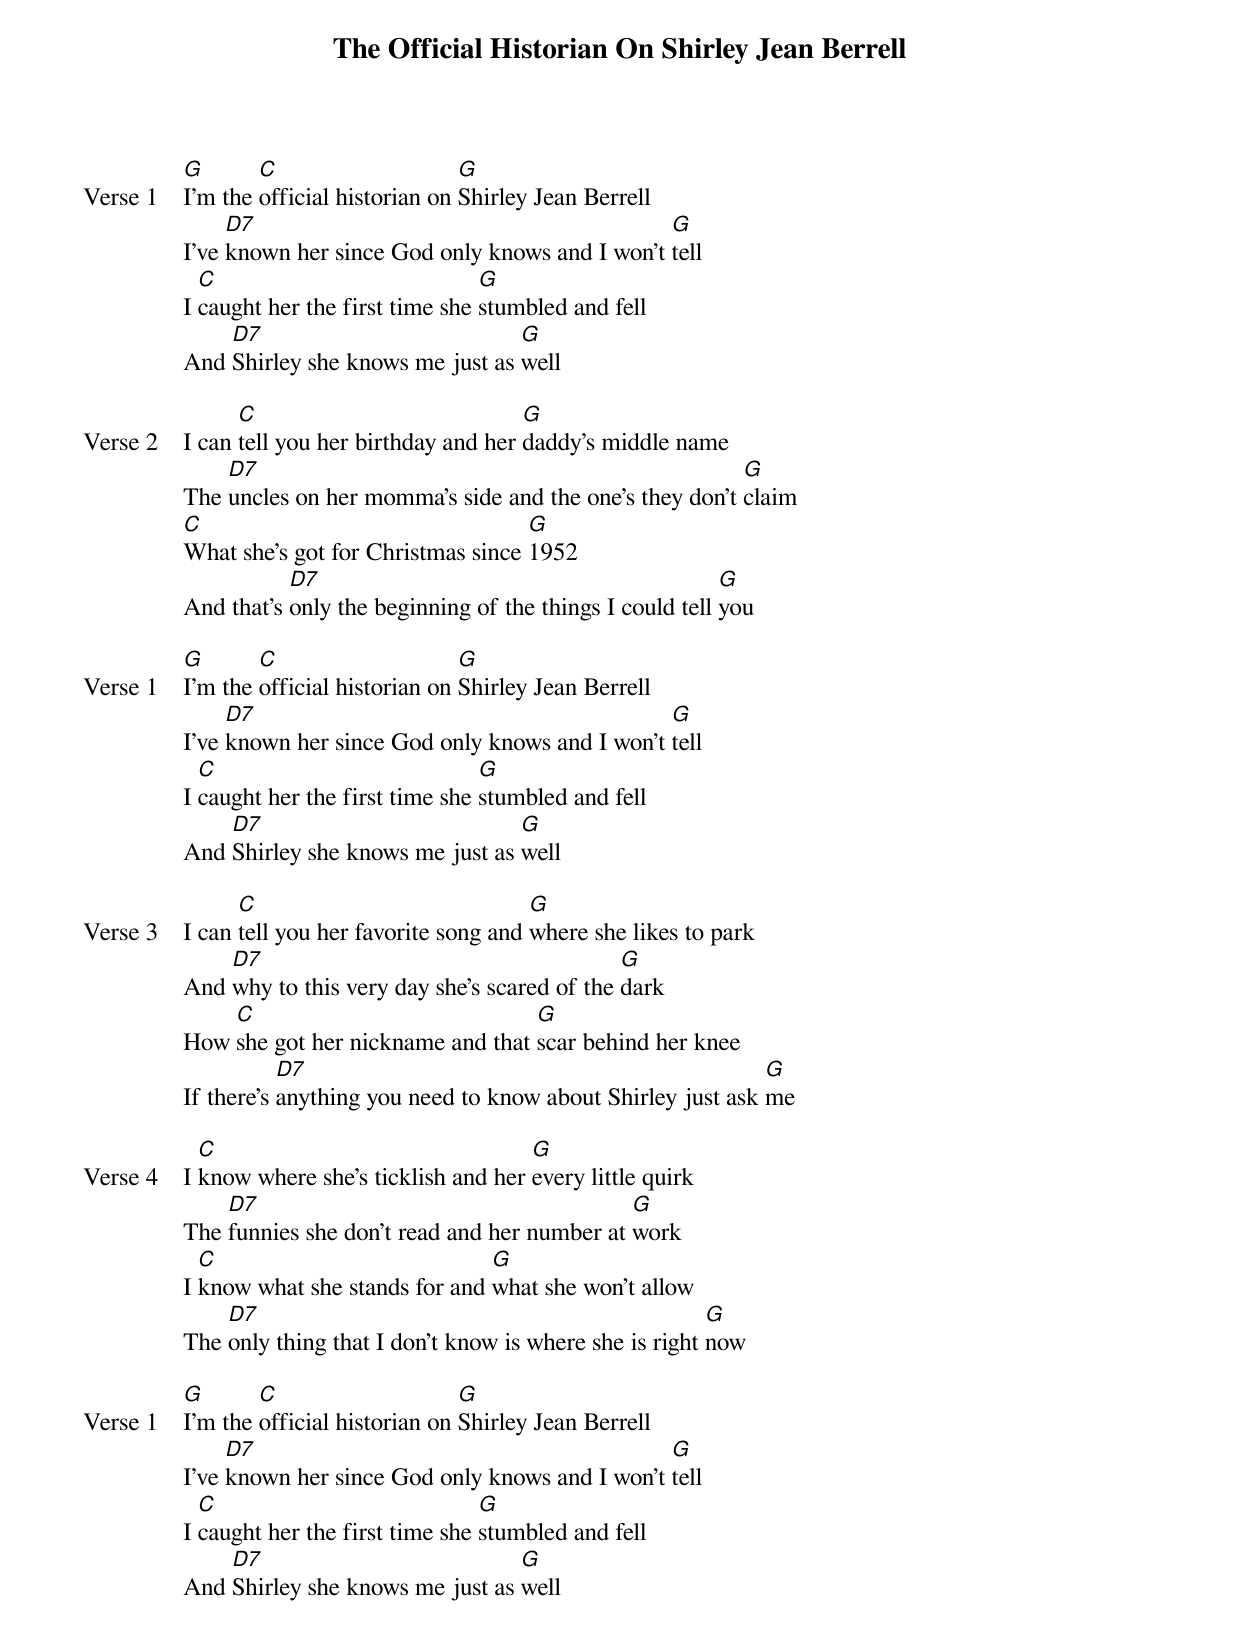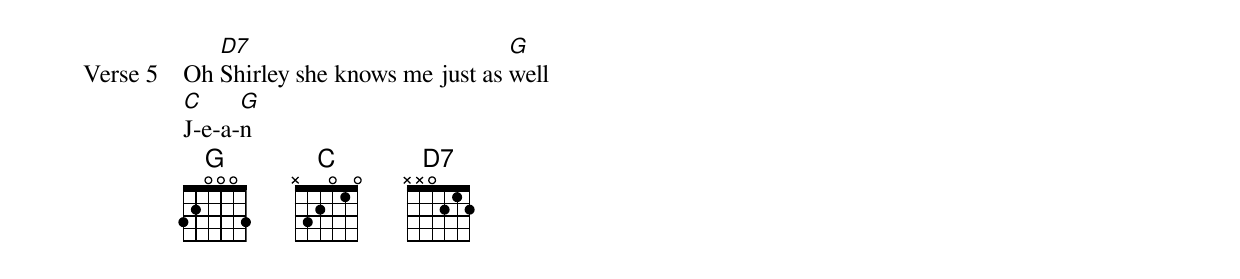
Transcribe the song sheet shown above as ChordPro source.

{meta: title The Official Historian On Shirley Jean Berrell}
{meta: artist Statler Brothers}
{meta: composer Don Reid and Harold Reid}

{start_of_verse: Verse 1}
[G]I'm the [C]official historian on [G]Shirley Jean Berrell
I've [D7]known her since God only knows and I won't [G]tell
I [C]caught her the first time she [G]stumbled and fell
And [D7]Shirley she knows me just as [G]well
{end_of_verse}

{start_of_verse: Verse 2}
I can [C]tell you her birthday and her [G]daddy’s middle name
The [D7]uncles on her momma’s side and the one’s they don't [G]claim
[C]What she's got for Christmas since [G]1952
And that's [D7]only the beginning of the things I could tell [G]you
{end_of_verse}

{start_of_verse: Verse 1}
[G]I'm the [C]official historian on [G]Shirley Jean Berrell
I've [D7]known her since God only knows and I won't [G]tell
I [C]caught her the first time she [G]stumbled and fell
And [D7]Shirley she knows me just as [G]well
{end_of_verse}

{start_of_verse: Verse 3}
I can [C]tell you her favorite song and [G]where she likes to park
And [D7]why to this very day she's scared of the [G]dark
How [C]she got her nickname and that [G]scar behind her knee
If there's [D7]anything you need to know about Shirley just ask [G]me
{end_of_verse}

{start_of_verse: Verse 4}
I [C]know where she's ticklish and her [G]every little quirk
The [D7]funnies she don't read and her number at [G]work
I [C]know what she stands for and [G]what she won't allow
The [D7]only thing that I don't know is where she is right [G]now
{end_of_verse}

{start_of_verse: Verse 1}
[G]I'm the [C]official historian on [G]Shirley Jean Berrell
I've [D7]known her since God only knows and I won't [G]tell
I [C]caught her the first time she [G]stumbled and fell
And [D7]Shirley she knows me just as [G]well
{end_of_verse}

{start_of_verse: Verse 5}
Oh [D7]Shirley she knows me just as [G]well
[C]J-e-a-[G]n
{end_of_verse}
